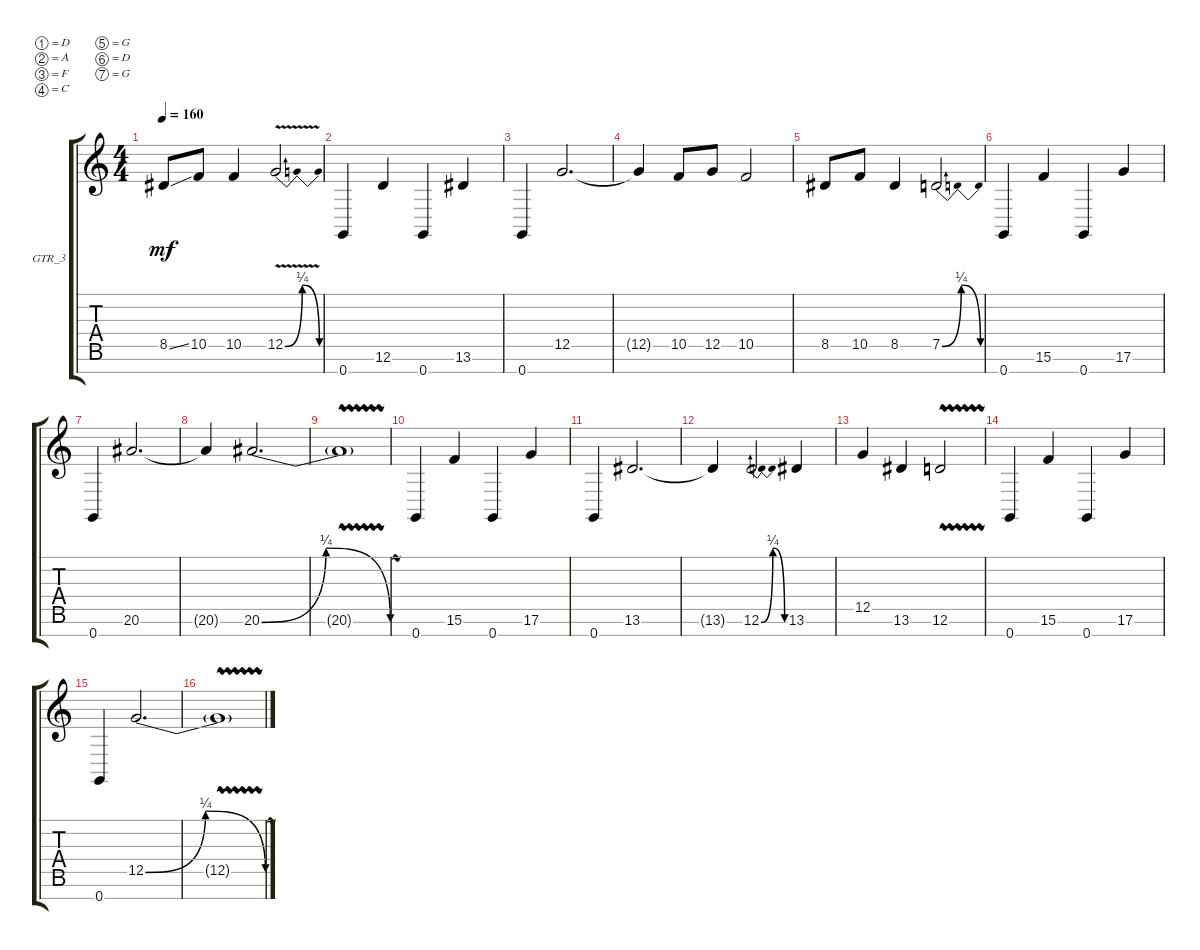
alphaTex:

\defaultSystemsLayout 4
\bracketExtendMode groupsimilarinstruments
\firstSystemTrackNameOrientation horizontal
\otherSystemsTrackNameOrientation horizontal
\track ("GTR_3_Slight_overdrive" "GTR_3") {instrument overdrivenguitar}
\staff {score tabs}
\tuning (D4 A3 F3 C3 G2 D2 G1)
\ts (4 4)
\tempo 160
\clef g2
\ks c
8.5{ss}.8{dy mf} 10.5.8 10.5.4 12.5{be (bendrelease 0 0 19.2 1 32.4 1 45.6 0) v}.2 |
0.7.4 12.6.4 0.7.4 13.6.4 |
0.7.4 12.5.2{d} |
12.5{t}.4 10.5.8 12.5.8 10.5.2 |
8.5.8 10.5.8 8.5.4 7.5{be (bendrelease 0 0 10.2 1 20.4 1 30 0)}.2 |
0.7.4 15.6.4 0.7.4 17.6.4 |
0.7.4 20.6.2{d} |
20.6{t}.4 20.6{be (bendrelease 0 0 15.6 1 30.599999999999998 1 42.6 0)}.2{d} |
20.6{vw t}.1 |
0.7.4 15.6.4 0.7.4 17.6.4 |
0.7.4 13.6.2{d} |
13.6{t}.4 12.6{be (bendrelease 0 0 10.799999999999999 1 21.599999999999998 1 31.2 0)}.2 13.6.4 |
12.5.4 13.6.4 12.6{vw}.2 |
0.7.4 15.6.4 0.7.4 17.6.4 |
0.7.4 12.5{be (bendrelease 0 0 10.799999999999999 1 20.4 1 30 0)}.2{d} |
12.5{vw t}.1
